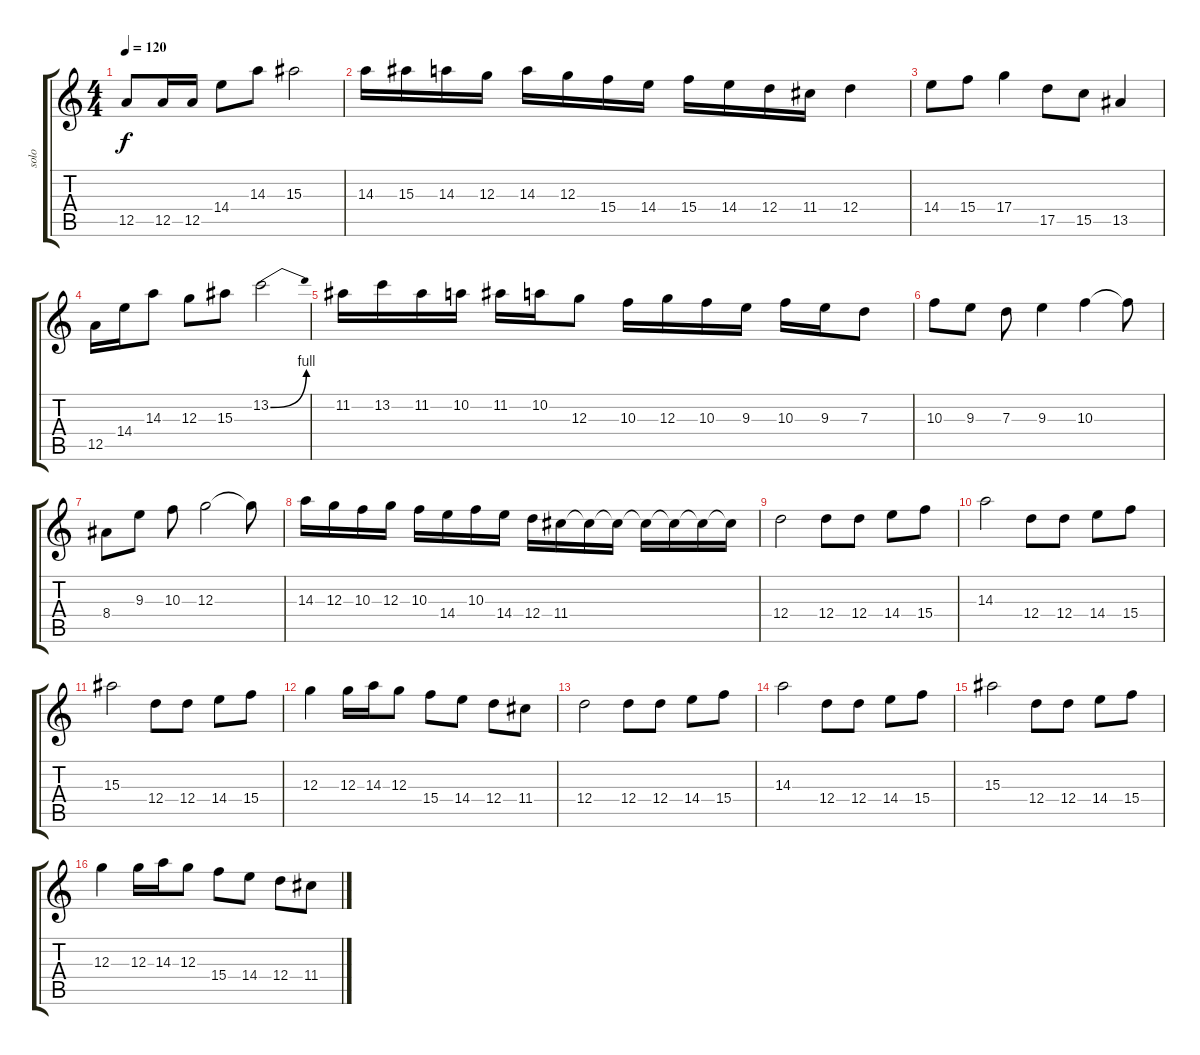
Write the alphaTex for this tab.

\track ("solo" "solo") {instrument distortionguitar}
\staff {score tabs}
\tuning (E4 B3 G3 D3 A2 E2) {hide}
\ts (4 4)
\tempo 120
\clef g2
\ks c
12.5.8{dy f} 12.5.16 12.5.16 14.4.8 14.3.8 15.3.2 |
14.3.16 15.3.16 14.3.16 12.3.16 14.3.16 12.3.16 15.4.16 14.4.16 15.4.16 14.4.16 12.4.16 11.4.16 12.4.4 |
14.4.8 15.4.8 17.4.4 17.5.8 15.5.8 13.5.4 |
12.5.16 14.4.16 14.3.8 12.3.8 15.3.8 13.2{be (bend 0 0 60 4)}.2 |
11.2.16 13.2.16 11.2.16 10.2.16 11.2.16 10.2.16 12.3.8 10.3.16 12.3.16 10.3.16 9.3.16 10.3.16 9.3.16 7.3.8 |
10.3.8 9.3.8 7.3.8 9.3.4 10.3.4 10.3{t}.8 |
8.4.8 9.3.8 10.3.8 12.3.2 12.3{t}.8 |
14.3.16 12.3.16 10.3.16 12.3.16 10.3.16 14.4.16 10.3.16 14.4.16 12.4.16 11.4.16 11.4{t}.16 11.4{t}.16 11.4{t}.16 11.4{t}.16 11.4{t}.16 11.4{t}.16 |
12.4.2 12.4.8 12.4.8 14.4.8 15.4.8 |
14.3.2 12.4.8 12.4.8 14.4.8 15.4.8 |
15.3.2 12.4.8 12.4.8 14.4.8 15.4.8 |
12.3.4 12.3.16 14.3.16 12.3.8 15.4.8 14.4.8 12.4.8 11.4.8 |
12.4.2 12.4.8 12.4.8 14.4.8 15.4.8 |
14.3.2 12.4.8 12.4.8 14.4.8 15.4.8 |
15.3.2 12.4.8 12.4.8 14.4.8 15.4.8 |
12.3.4 12.3.16 14.3.16 12.3.8 15.4.8 14.4.8 12.4.8 11.4.8
